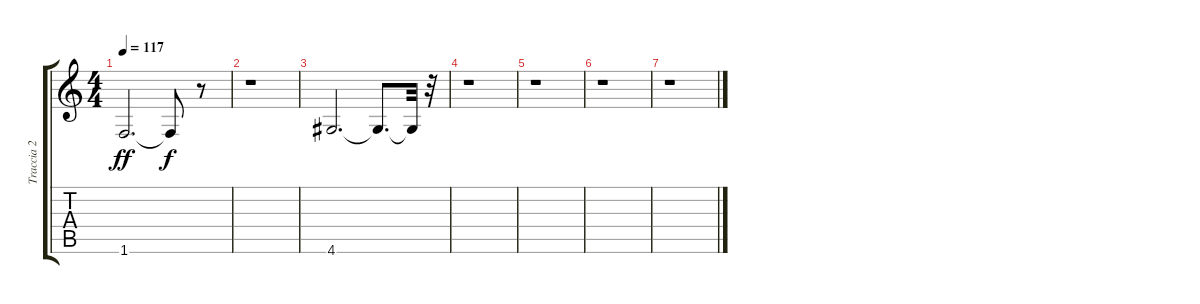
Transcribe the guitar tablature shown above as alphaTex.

\track ("Traccia 2" "Traccia 2") {instrument fretlessbass}
\staff {score tabs}
\tuning (E4 B3 G3 D3 A2 E2) {hide}
\ts (4 4)
\tempo 117
\clef g2
\ks c
1.6.2{d dy ff} 1.6{t}.8{dy f} r.8 |
r.1 |
4.6.2{d} 4.6{t}.8{d} 4.6{t}.32 r.32 |
r.1 |
r.1 |
r.1 |
r.1
